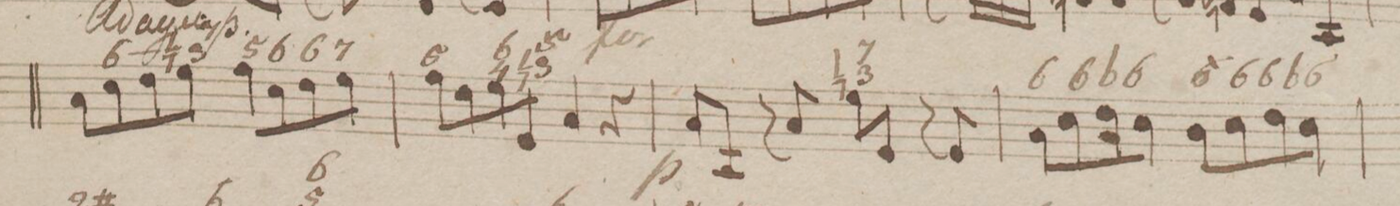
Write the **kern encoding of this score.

**kern	**fba	**dynam
*I"Organ.	*	*
*clefF4	*	*
*k[b-e-a-]	*	*
*met(c)	*	*
*M4/4	*	*
8C\L	.	.
8E-\	6_	.
8F\	.	.
8G\J	3n	.
8A-\L	5	.
8E-\	6	.
8F\	6	.
8G\J	7	.
=5	=5	=5
8A-\L	6	.
8F\	.	.
8G\	6 4	.
8GG/J	5 3n	.
4C/	.	.
4r	.	.
=6	=6	=6
8C/L	.	p
8CC/J	.	.
8r	.	.
8C/	.	.
8G\L	7 3n	.
8GG/J	.	.
8r	.	.
8GG/	.	.
=7	=7	=7
8C\L	6	.
8E-\	6	.
8F\	-	.
8E-\J	6	.
8D\L	6|	.
8E-\	6	.
8F\	6-	.
8E-\J	6	.
=8	=8	=8
*-	*-	*-
